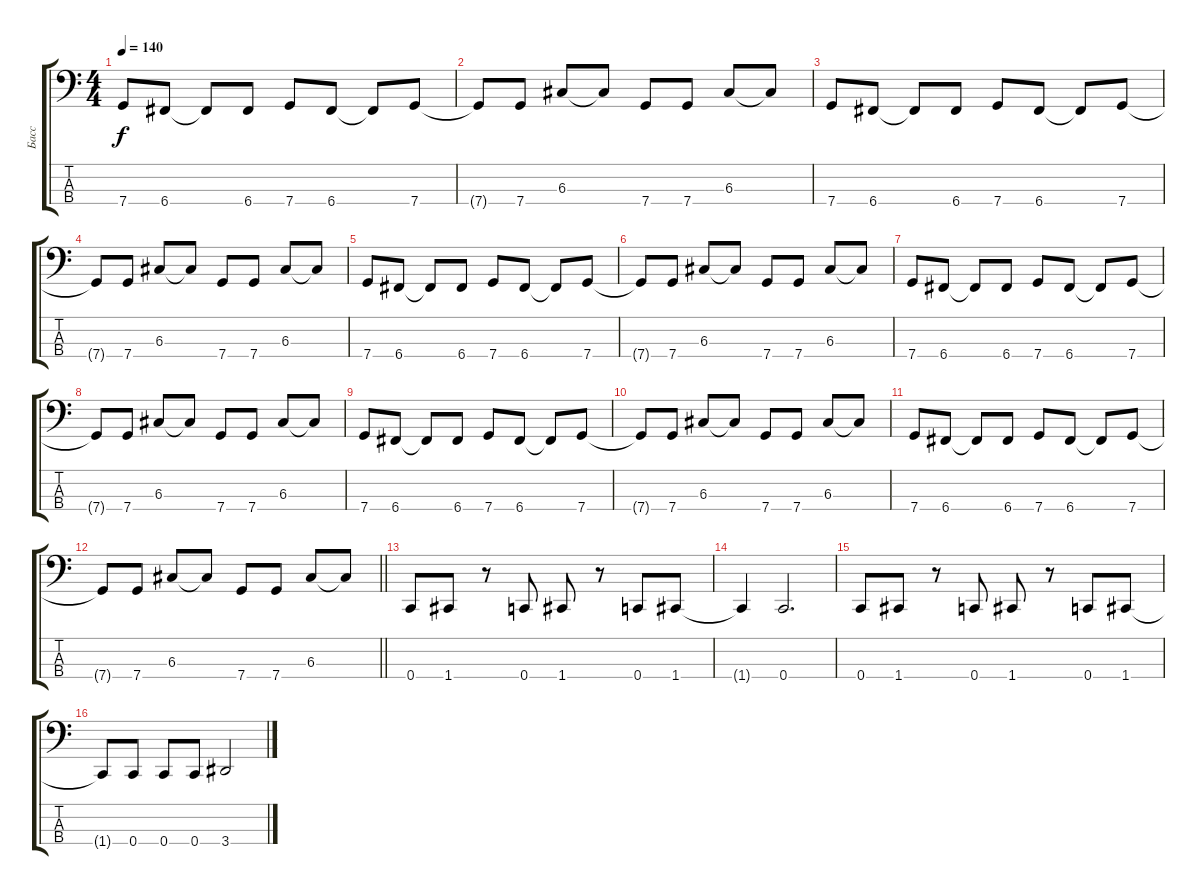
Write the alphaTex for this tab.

\track ("Басс" "Басс") {instrument electricbassfinger}
\staff {score tabs}
\tuning (F2 C2 G1 C1) {hide}
\ts (4 4)
\tempo 140
\clef f4
\ks c
7.4.8{dy f} 6.4.8 6.4{t}.8 6.4.8 7.4.8 6.4.8 6.4{t}.8 7.4.8 |
7.4{t}.8 7.4.8 6.3.8 6.3{t}.8 7.4.8 7.4.8 6.3.8 6.3{t}.8 |
7.4.8 6.4.8 6.4{t}.8 6.4.8 7.4.8 6.4.8 6.4{t}.8 7.4.8 |
7.4{t}.8 7.4.8 6.3.8 6.3{t}.8 7.4.8 7.4.8 6.3.8 6.3{t}.8 |
7.4.8 6.4.8 6.4{t}.8 6.4.8 7.4.8 6.4.8 6.4{t}.8 7.4.8 |
7.4{t}.8 7.4.8 6.3.8 6.3{t}.8 7.4.8 7.4.8 6.3.8 6.3{t}.8 |
7.4.8 6.4.8 6.4{t}.8 6.4.8 7.4.8 6.4.8 6.4{t}.8 7.4.8 |
7.4{t}.8 7.4.8 6.3.8 6.3{t}.8 7.4.8 7.4.8 6.3.8 6.3{t}.8 |
7.4.8 6.4.8 6.4{t}.8 6.4.8 7.4.8 6.4.8 6.4{t}.8 7.4.8 |
7.4{t}.8 7.4.8 6.3.8 6.3{t}.8 7.4.8 7.4.8 6.3.8 6.3{t}.8 |
7.4.8 6.4.8 6.4{t}.8 6.4.8 7.4.8 6.4.8 6.4{t}.8 7.4.8 |
\barLineRight lightlight
7.4{t}.8 7.4.8 6.3.8 6.3{t}.8 7.4.8 7.4.8 6.3.8 6.3{t}.8 |
\section ("" " ")
0.4.8 1.4.8 r.8 0.4.8 1.4.8 r.8 0.4.8 1.4.8 |
1.4{t}.4 0.4.2{d} |
0.4.8 1.4.8 r.8 0.4.8 1.4.8 r.8 0.4.8 1.4.8 |
1.4{t}.8 0.4.8 0.4.8 0.4.8 3.4.2
